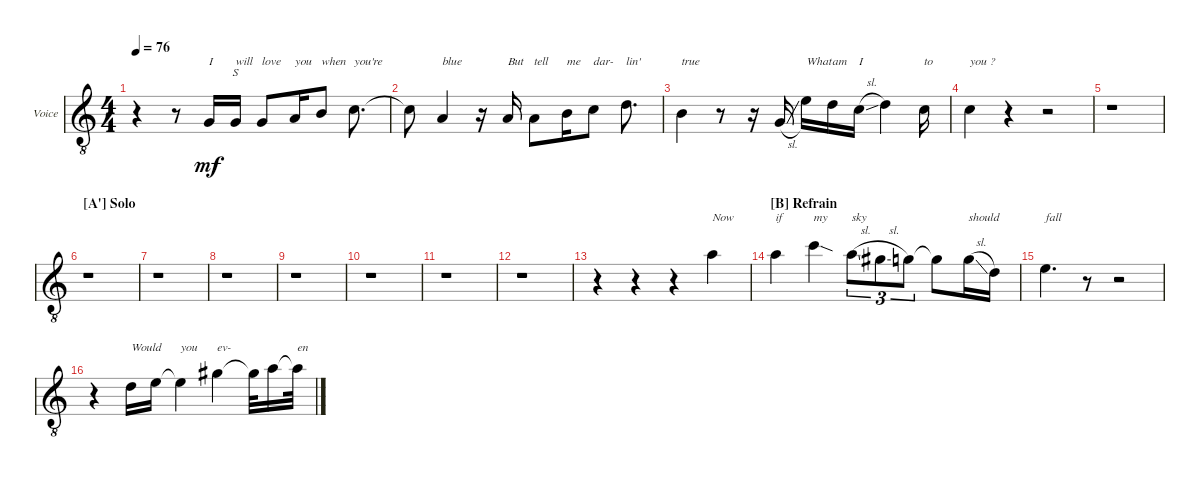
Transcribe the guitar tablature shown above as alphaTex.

\defaultSystemsLayout 4
\bracketExtendMode groupsimilarinstruments
\firstSystemTrackNameOrientation horizontal
\otherSystemsTrackNameOrientation horizontal
\track ("Norah - Voice" "Voice") {instrument cello}
\staff {score}
\tuning (E4 B3 G3 C3)
\ts (4 4)
\tempo 76
\clef g2
\ottava 8vb
\ks c
r.4{dy mf} r.8 0.3.16{txt "I"} 0.3.16{s txt "will"} 0.3.8{txt "love"} 2.3.16{txt "you"} 0.2.8{txt "when"} 1.2.8{d txt "you're"} |
1.2{t}.8 2.3.4{txt "blue"} r.16 2.3.16{txt "But"} 2.3.8{txt "tell"} 0.2.16{txt "me"} 1.2.8{txt "dar-"} 3.2.8{d txt "lin'"} |
0.2.4{txt "true"} r.8 r.16 0.3{sl}.16 9.3.16{txt "What"} 3.2.16{txt "am"} 1.2{sl}.16{txt "I"} 3.2.4 1.2.16{txt "to"} |
1.2.4{txt "you ?"} r.4 r.2 |
r.1 |
\section ("A'" "Solo")
r.1 |
r.1 |
r.1 |
r.1 |
r.1 |
r.1 |
r.1 |
r.4 r.4 r.4 5.1.4{txt "Now"} |
\section ("B" "Refrain")
5.1.4{txt "if"} 8.1{sod}.4{txt "my"} 5.1{sl}.8{tu (3 2) txt "sky"} 4.1{sl}.8{tu (3 2)} 3.1.8{tu (3 2)} 3.1{t}.8 8.2{sl}.16{txt "should"} 3.2.16 |
0.1.4{d txt "fall"} r.8 r.2 |
r.4 3.2.16{txt "Would"} 5.2.16 5.2{t}.4{txt "you"} 4.1.4{txt "ev-"} 4.1{t}.32 5.1.16 5.1{t}.32{txt "en"}
